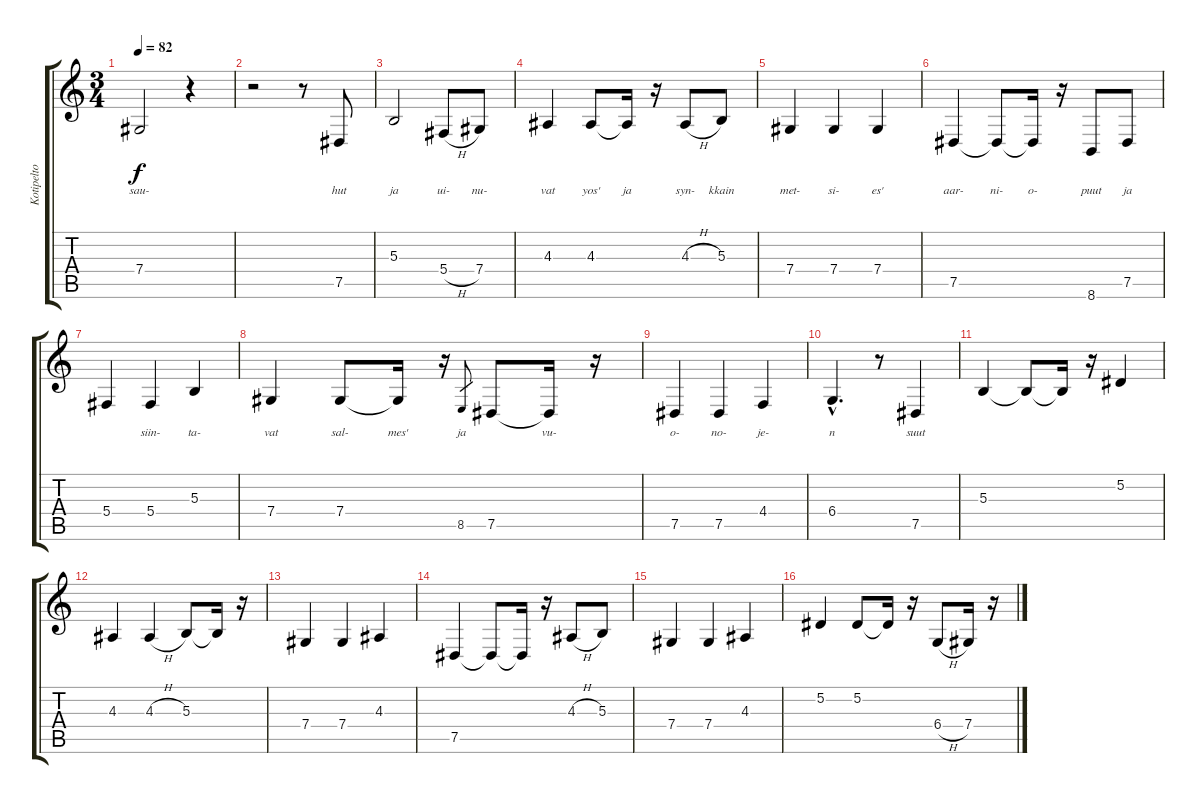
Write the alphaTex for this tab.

\track ("Kotipelto" "Kotipelto") {instrument violin}
\staff {score tabs}
\tuning (Eb4 Bb3 Gb3 Db3 Ab2 Eb2) {hide}
\ts (3 4)
\tempo 82
\clef g2
\ks c
7.4.2{lyrics (0 "sau-") lyrics (1 "") lyrics (2 "") lyrics (3 "") lyrics (4 "") dy f} r.4 |
r.2 r.8 7.5.8{lyrics (0 "hut") lyrics (1 "") lyrics (2 "") lyrics (3 "") lyrics (4 "")} |
5.3.2{lyrics (0 "ja") lyrics (1 "") lyrics (2 "") lyrics (3 "") lyrics (4 "")} 5.4{h}.8{lyrics (0 "ui-") lyrics (1 "") lyrics (2 "") lyrics (3 "") lyrics (4 "")} 7.4.8{lyrics (0 "nu-") lyrics (1 "") lyrics (2 "") lyrics (3 "") lyrics (4 "")} |
4.3.4{lyrics (0 "vat") lyrics (1 "") lyrics (2 "") lyrics (3 "") lyrics (4 "")} 4.3.8{lyrics (0 "yos'") lyrics (1 "") lyrics (2 "") lyrics (3 "") lyrics (4 "")} 4.3{t}.16{lyrics (0 "ja") lyrics (1 "") lyrics (2 "") lyrics (3 "") lyrics (4 "")} r.16 4.3{h}.8{lyrics (0 "syn-") lyrics (1 "") lyrics (2 "") lyrics (3 "") lyrics (4 "")} 5.3.8{lyrics (0 "kkain") lyrics (1 "") lyrics (2 "") lyrics (3 "") lyrics (4 "")} |
7.4.4{lyrics (0 "met-") lyrics (1 "") lyrics (2 "") lyrics (3 "") lyrics (4 "")} 7.4.4{lyrics (0 "si-") lyrics (1 "") lyrics (2 "") lyrics (3 "") lyrics (4 "")} 7.4.4{lyrics (0 "es'") lyrics (1 "") lyrics (2 "") lyrics (3 "") lyrics (4 "")} |
7.5.4{lyrics (0 "aar-") lyrics (1 "") lyrics (2 "") lyrics (3 "") lyrics (4 "")} 7.5{t}.8{lyrics (0 "ni-") lyrics (1 "") lyrics (2 "") lyrics (3 "") lyrics (4 "")} 7.5{t}.16{lyrics (0 "o-") lyrics (1 "") lyrics (2 "") lyrics (3 "") lyrics (4 "")} r.16 8.6.8{lyrics (0 "puut") lyrics (1 "") lyrics (2 "") lyrics (3 "") lyrics (4 "")} 7.5.8{lyrics (0 "ja") lyrics (1 "") lyrics (2 "") lyrics (3 "") lyrics (4 "")} |
5.4.4{lyrics (0 "") lyrics (1 "") lyrics (2 "") lyrics (3 "") lyrics (4 "")} 5.4.4{lyrics (0 "siin-") lyrics (1 "") lyrics (2 "") lyrics (3 "") lyrics (4 "")} 5.3.4{lyrics (0 "ta-") lyrics (1 "") lyrics (2 "") lyrics (3 "") lyrics (4 "")} |
7.4.4{lyrics (0 "vat") lyrics (1 "") lyrics (2 "") lyrics (3 "") lyrics (4 "")} 7.4.8{lyrics (0 "sal-") lyrics (1 "") lyrics (2 "") lyrics (3 "") lyrics (4 "")} 7.4{t}.16{lyrics (0 "mes'") lyrics (1 "") lyrics (2 "") lyrics (3 "") lyrics (4 "")} r.16 8.5.8{lyrics (0 "ja") lyrics (1 "") lyrics (2 "") lyrics (3 "") lyrics (4 "") gr} 7.5.8{lyrics (0 "") lyrics (1 "") lyrics (2 "") lyrics (3 "") lyrics (4 "")} 7.5{t}.16{lyrics (0 "vu-") lyrics (1 "") lyrics (2 "") lyrics (3 "") lyrics (4 "")} r.16 |
7.5.4{lyrics (0 "o-") lyrics (1 "") lyrics (2 "") lyrics (3 "") lyrics (4 "")} 7.5.4{lyrics (0 "no-") lyrics (1 "") lyrics (2 "") lyrics (3 "") lyrics (4 "")} 4.4.4{lyrics (0 "je-") lyrics (1 "") lyrics (2 "") lyrics (3 "") lyrics (4 "")} |
6.4{hac}.4{d lyrics (0 "n") lyrics (1 "") lyrics (2 "") lyrics (3 "") lyrics (4 "")} r.8 7.5.4{lyrics (0 "suut") lyrics (1 "") lyrics (2 "") lyrics (3 "") lyrics (4 "")} |
5.3.4 5.3{t}.8 5.3{t}.16 r.16 5.2.4 |
4.3.4 4.3{h}.4 5.3.8 5.3{t}.16 r.16 |
7.4.4 7.4.4 4.3.4 |
7.5.4 7.5{t}.8 7.5{t}.16 r.16 4.3{h}.8 5.3.8 |
7.4.4 7.4.4 4.3.4 |
5.2.4 5.2.8 5.2{t}.16 r.16 6.4{h}.8 7.4.16 r.16
